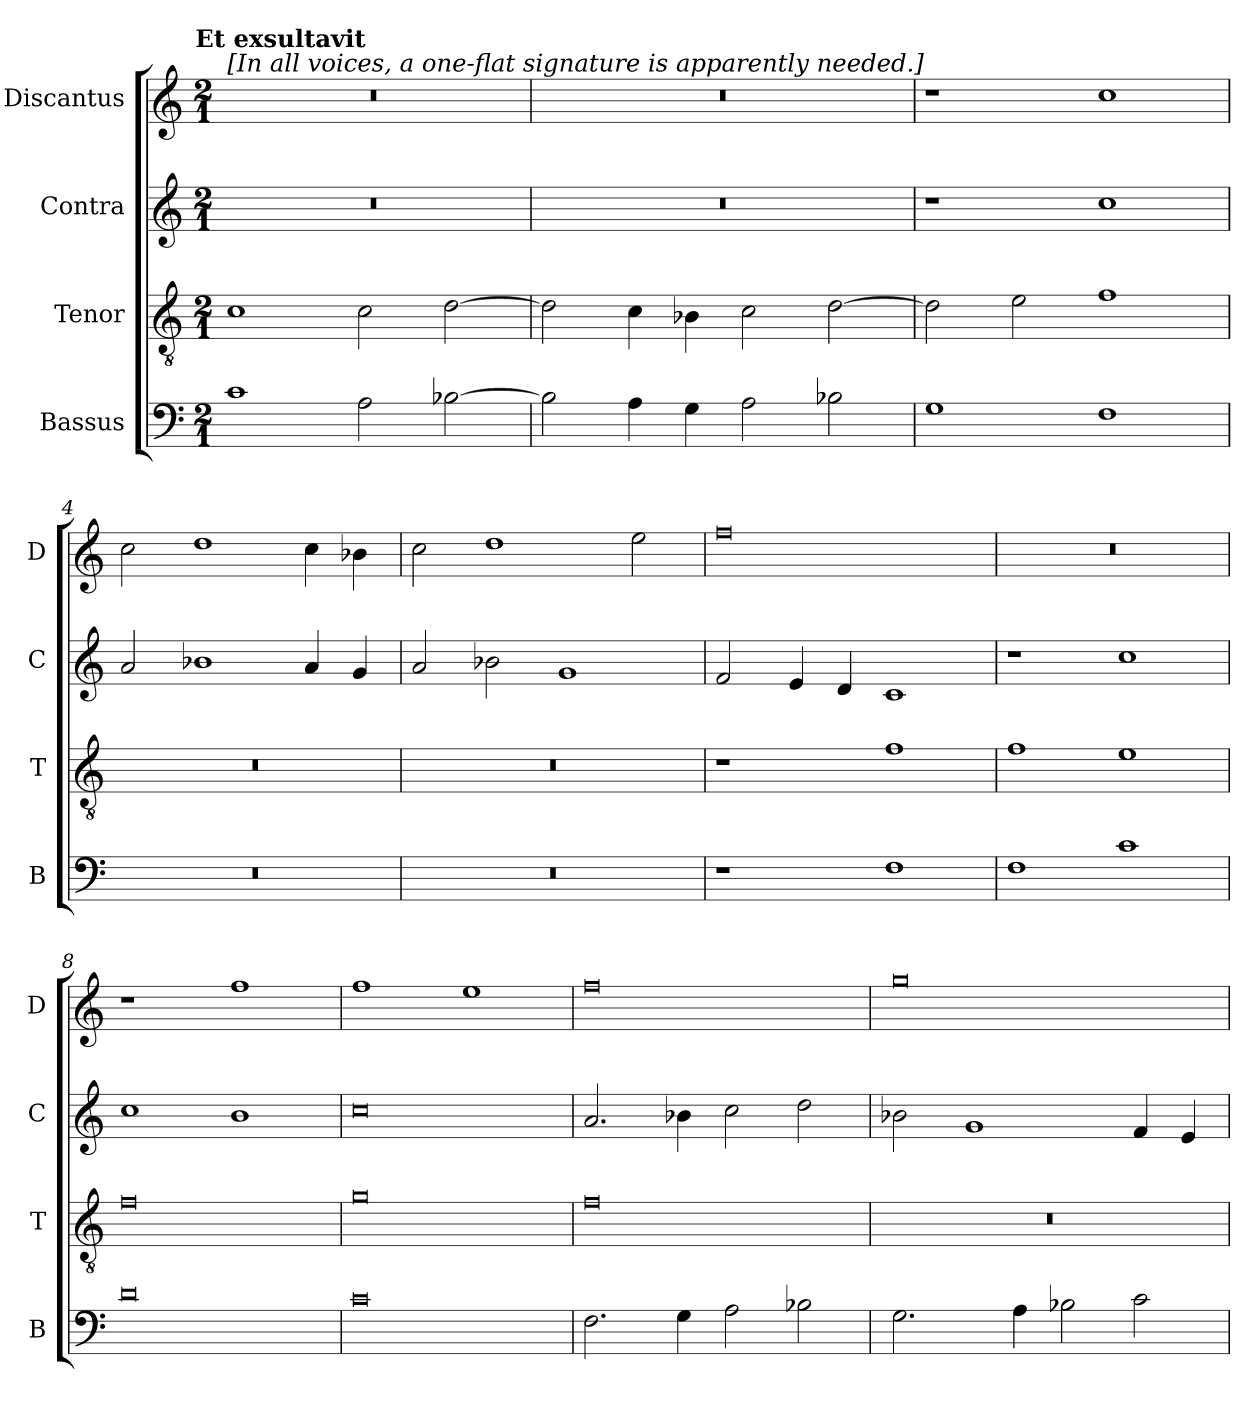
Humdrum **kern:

**kern	**kern	**kern	**kern
*part4	*part3	*part2	*part1
*staff4	*staff3	*staff2	*staff1
*I"Bassus	*I"Tenor	*I"Contra	*I"Discantus
*I'B	*I'T	*I'C	*I'D
*clefF4	*clefGv2	*clefG2	*clefG2
*k[]	*k[]	*k[]	*k[]
!!LO:TX:omd:t=Et exsultavit
*M2/1	*M2/1	*M2/1	*M2/1
=1	=1	=1	=1
!	!	!	!LO:TX:a:t=[In all voices, a one-flat signature is apparently needed.]
1c	1c	0r	0r
2A\	2c\	.	.
[2B-X\	[2d\	.	.
=2	=2	=2	=2
2B-\]	2d\]	0r	0r
4A\	4c\	.	.
4G\	4B-X\	.	.
2A\	2c\	.	.
2B-X\	[2d\	.	.
=3	=3	=3	=3
1G	2d\]	1r	1r
.	2e\	.	.
1F	1f	1cc	1cc
=4	=4	=4	=4
0r	0r	2a/	2cc\
.	.	1b-X	1dd
.	.	4a/	4cc\
.	.	4g/	4b-X\
=5	=5	=5	=5
0r	0r	2a/	2cc\
.	.	2b-X\	1dd
.	.	1g	.
.	.	.	2ee\
=6	=6	=6	=6
1r	1r	2f/	0ff
.	.	4e/	.
.	.	4d/	.
1F	1f	1c	.
=7	=7	=7	=7
1F	1f	1r	0r
1c	1e	1cc	.
=8	=8	=8	=8
0d	0f	1cc	1r
.	.	1b	1ff
=9	=9	=9	=9
0c	0g	0cc	1ff
.	.	.	1ee
=10	=10	=10	=10
2.F\	0f	2.a/	0ff
4G\	.	4b-X\	.
2A\	.	2cc\	.
2B-X\	.	2dd\	.
=11	=11	=11	=11
2.G\	0r	2b-X\	0gg
.	.	1g	.
4A\	.	.	.
2B-X\	.	.	.
2c\	.	4f/	.
.	.	4e/	.
=	=	=	=
*-	*-	*-	*-
